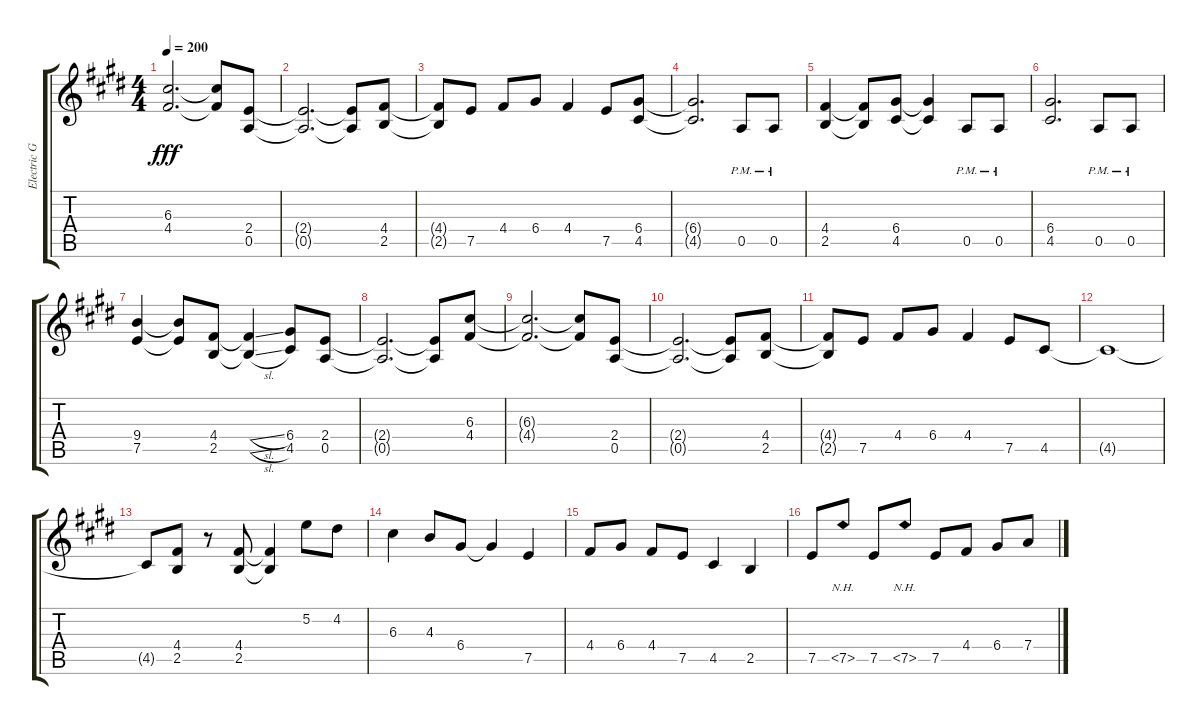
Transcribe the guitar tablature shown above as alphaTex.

\track ("Electric Guitar" "Electric G") {instrument distortionguitar}
\staff {score tabs}
\tuning (E4 B3 G3 D3 A2 E2) {hide}
\ts (4 4)
\tempo 200
\clef g2
\ks c#minor
(6.3{t} 4.4{t}).2{d dy fff} (6.3{t} 4.4{t}).8 (2.4 0.5).8 |
(2.4{t} 0.5{t}).2{d} (2.4{t} 0.5{t}).8 (4.4 2.5).8 |
(4.4{t} 2.5{t}).8 7.5.8 4.4.8 6.4.8 4.4.4 7.5.8 (6.4 4.5).8 |
(6.4{t} 4.5{t}).2{d} 0.5{pm}.8 0.5{pm}.8 |
(4.4 2.5).4 (4.4{t} 2.5{t}).8 (6.4 4.5).8 (6.4{t} 4.5{t}).4 0.5{pm}.8 0.5{pm}.8 |
(6.4 4.5).2{d} 0.5{pm}.8 0.5{pm}.8 |
(9.4 7.5).4 (9.4{t} 7.5{t}).8 (4.4 2.5).8 (4.4{sl t} 2.5{sl t}).4 (6.4 4.5).8 (2.4 0.5).8 |
(2.4{t} 0.5{t}).2{d} (2.4{t} 0.5{t}).8 (6.3 4.4).8 |
(6.3{t} 4.4{t}).2{d} (6.3{t} 4.4{t}).8 (2.4 0.5).8 |
(2.4{t} 0.5{t}).2{d} (2.4{t} 0.5{t}).8 (4.4 2.5).8 |
(4.4{t} 2.5{t}).8 7.5.8 4.4.8 6.4.8 4.4.4 7.5.8 4.5.8 |
4.5{t}.1 |
4.5{t}.8 (4.4 2.5).8 r.8 (4.4 2.5).8 (4.4{t} 2.5{t}).4 5.2.8 4.2.8 |
6.3.4 4.3.8 6.4.8 6.4{t}.4 7.5.4 |
4.4.8 6.4.8 4.4.8 7.5.8 4.5.4 2.5.4 |
7.5.8 7.5{nh}.8 7.5.8 7.5{nh}.8 7.5.8 4.4.8 6.4.8 7.4.8
